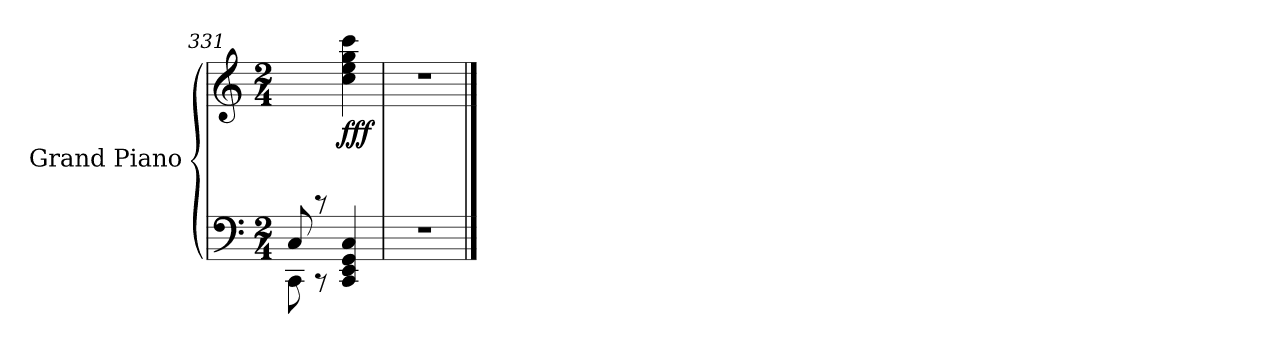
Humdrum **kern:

**kern	**kern	**dynam
*part1	*part1	*part1
*staff2	*staff1	*staff1/2
*I"Grand Piano	*	*
*I'Pno.	*	*
*clefF4	*clefG2	*
*k[]	*k[]	*
*M2/4	*M2/4	*
=331	=331	=331
*^	*	*
8C/	8CC\	8ryy	.
4.ryy	8rCC	8rAAA	.
!	!	!	!LO:DY:b
.	4CC/ 4EE/ 4GG/ 4C/	4cc\ 4ee\ 4gg\ 4ccc\	fff
*v	*v	*	*
=332	=332	=332
2r	2r	.
==	==	==
*-	*-	*-
